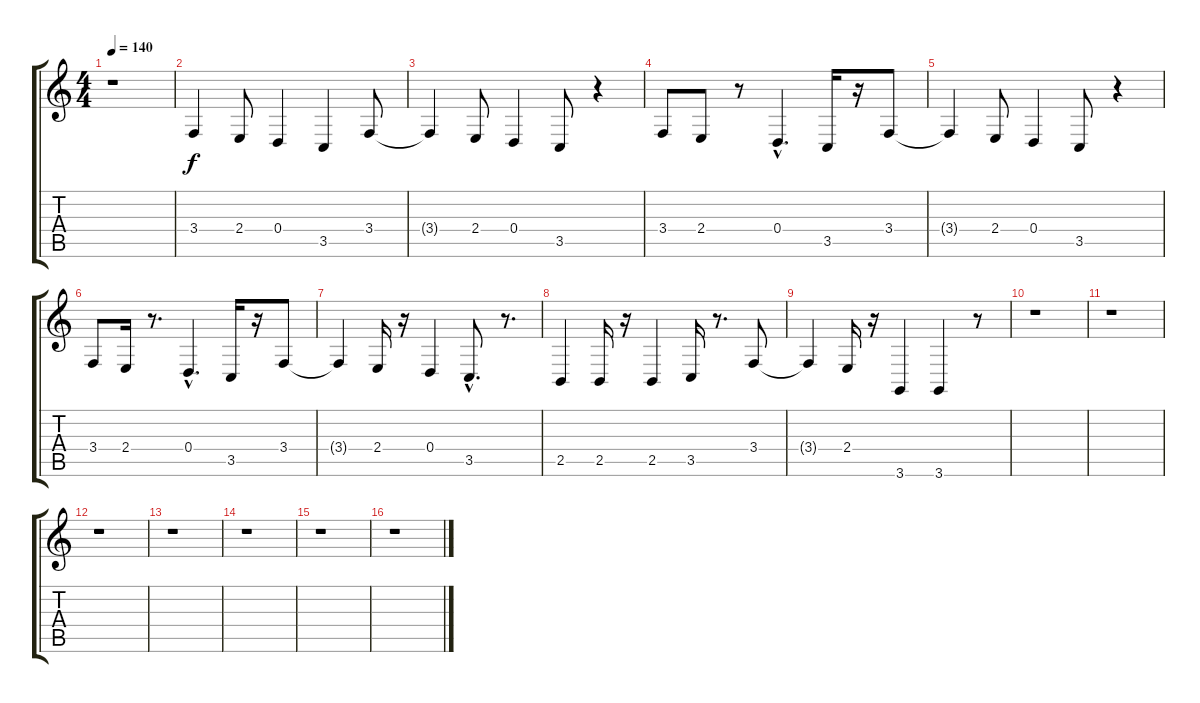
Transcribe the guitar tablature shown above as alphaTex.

\track "" {instrument trombone}
\staff {score tabs}
\tuning (E4 B3 G3 D3 A2 E2) {hide}
\ts (4 4)
\tempo 140
\clef g2
\ks c
r.1{dy f} |
3.4.4 2.4.8 0.4.4 3.5.4 3.4.8 |
3.4{t}.4 2.4.8 0.4.4 3.5.8 r.4 |
3.4.8 2.4.8 r.8 0.4{hac}.4{d} 3.5.16 r.16 3.4.8 |
3.4{t}.4 2.4.8 0.4.4 3.5.8 r.4 |
3.4.8 2.4.16 r.8{d} 0.4{hac}.4{d} 3.5.16 r.16 3.4.8 |
3.4{t}.4 2.4.16 r.16 0.4.4 3.5{hac}.8{d} r.8{d} |
2.5.4 2.5.16 r.16 2.5.4 3.5.16 r.8{d} 3.4.8 |
3.4{t}.4 2.4.16 r.16 3.6.4 3.6.4 r.8 |
r.1 |
r.1 |
r.1 |
r.1 |
r.1 |
r.1 |
r.1
